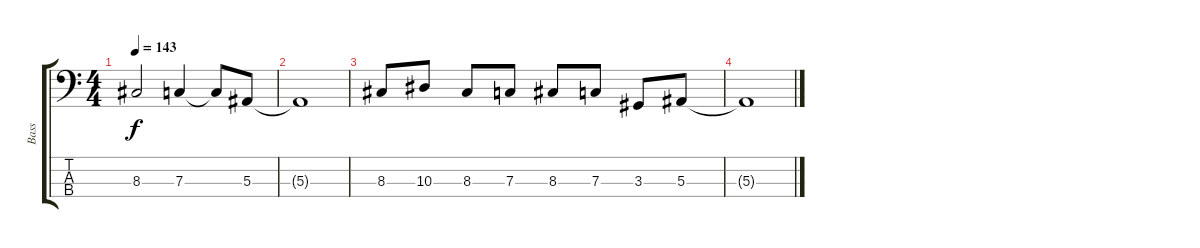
\track ("Bass" "Bass") {instrument electricbassfinger}
\staff {score tabs}
\tuning (Eb2 Bb1 F1 Bb0) {hide}
\ts (4 4)
\tempo 143
\clef f4
\ks c
8.3.2{dy f volume 0} 7.3.4 7.3{t}.8 5.3.8 |
5.3{t}.1 |
8.3.8 10.3.8 8.3.8 7.3.8 8.3.8 7.3.8 3.3.8 5.3.8 |
5.3{t}.1
